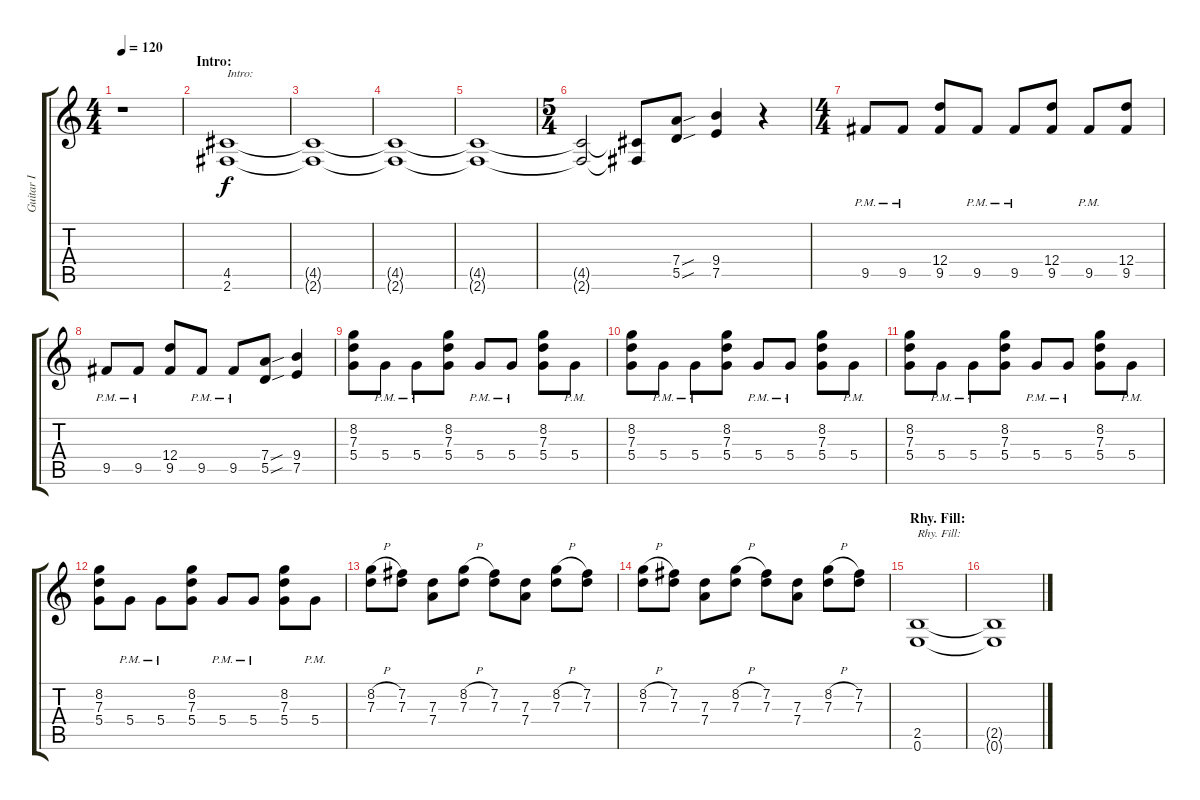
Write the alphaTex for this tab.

\track ("Guitar I" "Guitar I") {instrument distortionguitar}
\staff {score tabs}
\tuning (E4 B3 G3 D3 A2 E2) {hide}
\ts (4 4)
\tempo 120
\clef g2
\ks c
r.1{dy f instrument distortionguitar} |
\section ("" "Intro:")
(4.5 2.6).1{txt "Intro:"} |
(4.5{t} 2.6{t}).1 |
(4.5{t} 2.6{t}).1 |
(4.5{t} 2.6{t}).1 |
\ts (5 4)
(4.5{t} 2.6{t}).2 (4.5{t} 2.6{t}).8 (7.4{sou} 5.5{sou}).8 (9.4 7.5).4 r.4 |
\ts (4 4)
9.5{pm}.8 9.5{pm}.8 (12.4 9.5).8 9.5{pm}.8 9.5{pm}.8 (12.4 9.5).8 9.5{pm}.8 (12.4 9.5).8 |
9.5{pm}.8 9.5{pm}.8 (12.4 9.5).8 9.5{pm}.8 9.5{pm}.8 (7.4{sou} 5.5{sou}).8 (9.4 7.5).4 |
(8.2 7.3 5.4).8 5.4{pm}.8 5.4{pm}.8 (8.2 7.3 5.4).8 5.4{pm}.8 5.4{pm}.8 (8.2 7.3 5.4).8 5.4{pm}.8 |
(8.2 7.3 5.4).8 5.4{pm}.8 5.4{pm}.8 (8.2 7.3 5.4).8 5.4{pm}.8 5.4{pm}.8 (8.2 7.3 5.4).8 5.4{pm}.8 |
(8.2 7.3 5.4).8 5.4{pm}.8 5.4{pm}.8 (8.2 7.3 5.4).8 5.4{pm}.8 5.4{pm}.8 (8.2 7.3 5.4).8 5.4{pm}.8 |
(8.2 7.3 5.4).8 5.4{pm}.8 5.4{pm}.8 (8.2 7.3 5.4).8 5.4{pm}.8 5.4{pm}.8 (8.2 7.3 5.4).8 5.4{pm}.8 |
(8.2{h} 7.3).8 (7.2 7.3).8 (7.3 7.4).8 (8.2{h} 7.3).8 (7.2 7.3).8 (7.3 7.4).8 (8.2{h} 7.3).8 (7.2 7.3).8 |
(8.2{h} 7.3).8 (7.2 7.3).8 (7.3 7.4).8 (8.2{h} 7.3).8 (7.2 7.3).8 (7.3 7.4).8 (8.2{h} 7.3).8 (7.2 7.3).8 |
\section ("" "Rhy. Fill:")
(2.5 0.6).1{txt "Rhy. Fill:"} |
(2.5{t} 0.6{t}).1
